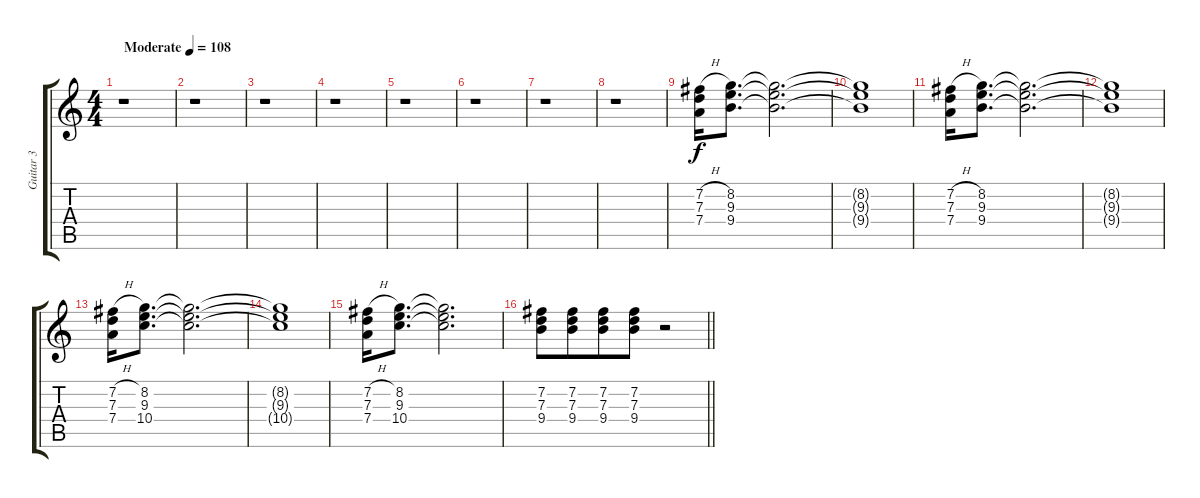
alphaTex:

\track ("Guitar 3" "Guitar 3") {instrument distortionguitar}
\staff {score tabs}
\tuning (E4 B3 G3 D3 A2 E2) {hide}
\ts (4 4)
\tempo (108 "Moderate")
\clef g2
\ks c
r.1{dy f instrument distortionguitar} |
r.1 |
r.1 |
r.1 |
r.1 |
r.1 |
r.1 |
r.1 |
(7.2{h} 7.3 7.4).16 (8.2 9.3 9.4).8{d} (8.2{t} 9.3{t} 9.4{t}).2{d} |
(8.2{t} 9.3{t} 9.4{t}).1 |
(7.2{h} 7.3 7.4).16 (8.2 9.3 9.4).8{d} (8.2{t} 9.3{t} 9.4{t}).2{d} |
(8.2{t} 9.3{t} 9.4{t}).1 |
(7.2{h} 7.3 7.4).16 (8.2 9.3 10.4).8{d} (8.2{t} 9.3{t} 10.4{t}).2{d} |
(8.2{t} 9.3{t} 10.4{t}).1 |
(7.2{h} 7.3 7.4).16 (8.2 9.3 10.4).8{d} (8.2{t} 9.3{t} 10.4{t}).2{d} |
\barLineRight lightlight
(7.2 7.3 9.4).8 (7.2 7.3 9.4).8{beam merge} (7.2 7.3 9.4).8 (7.2 7.3 9.4).8 r.2
